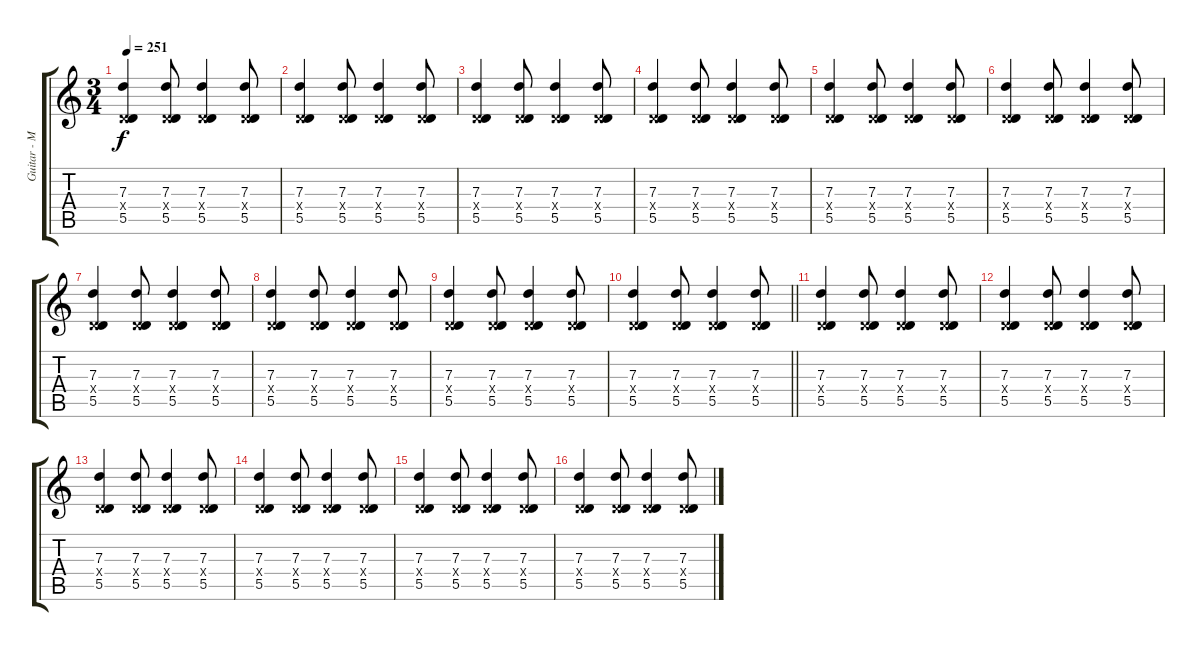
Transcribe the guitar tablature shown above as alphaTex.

\track ("Guitar - Mathias" "Guitar - M") {instrument overdrivenguitar}
\staff {score tabs}
\tuning (E4 B3 G3 D3 A2 E2) {hide}
\ts (3 4)
\tempo 251
\clef g2
\ks c
(7.3 0.4{x} 5.5).4{dy f} (7.3 0.4{x} 5.5).8 (7.3 0.4{x} 5.5).4 (7.3 0.4{x} 5.5).8 |
(7.3 0.4{x} 5.5).4 (7.3 0.4{x} 5.5).8 (7.3 0.4{x} 5.5).4 (7.3 0.4{x} 5.5).8 |
(7.3 0.4{x} 5.5).4 (7.3 0.4{x} 5.5).8 (7.3 0.4{x} 5.5).4 (7.3 0.4{x} 5.5).8 |
(7.3 0.4{x} 5.5).4 (7.3 0.4{x} 5.5).8 (7.3 0.4{x} 5.5).4 (7.3 0.4{x} 5.5).8 |
(7.3 0.4{x} 5.5).4 (7.3 0.4{x} 5.5).8 (7.3 0.4{x} 5.5).4 (7.3 0.4{x} 5.5).8 |
(7.3 0.4{x} 5.5).4 (7.3 0.4{x} 5.5).8 (7.3 0.4{x} 5.5).4 (7.3 0.4{x} 5.5).8 |
(7.3 0.4{x} 5.5).4 (7.3 0.4{x} 5.5).8 (7.3 0.4{x} 5.5).4 (7.3 0.4{x} 5.5).8 |
(7.3 0.4{x} 5.5).4 (7.3 0.4{x} 5.5).8 (7.3 0.4{x} 5.5).4 (7.3 0.4{x} 5.5).8 |
(7.3 0.4{x} 5.5).4 (7.3 0.4{x} 5.5).8 (7.3 0.4{x} 5.5).4 (7.3 0.4{x} 5.5).8 |
\barLineRight lightlight
(7.3 0.4{x} 5.5).4 (7.3 0.4{x} 5.5).8 (7.3 0.4{x} 5.5).4 (7.3 0.4{x} 5.5).8 |
(7.3 0.4{x} 5.5).4 (7.3 0.4{x} 5.5).8 (7.3 0.4{x} 5.5).4 (7.3 0.4{x} 5.5).8 |
(7.3 0.4{x} 5.5).4 (7.3 0.4{x} 5.5).8 (7.3 0.4{x} 5.5).4 (7.3 0.4{x} 5.5).8 |
(7.3 0.4{x} 5.5).4 (7.3 0.4{x} 5.5).8 (7.3 0.4{x} 5.5).4 (7.3 0.4{x} 5.5).8 |
(7.3 0.4{x} 5.5).4 (7.3 0.4{x} 5.5).8 (7.3 0.4{x} 5.5).4 (7.3 0.4{x} 5.5).8 |
(7.3 0.4{x} 5.5).4 (7.3 0.4{x} 5.5).8 (7.3 0.4{x} 5.5).4 (7.3 0.4{x} 5.5).8 |
(7.3 0.4{x} 5.5).4 (7.3 0.4{x} 5.5).8 (7.3 0.4{x} 5.5).4 (7.3 0.4{x} 5.5).8
